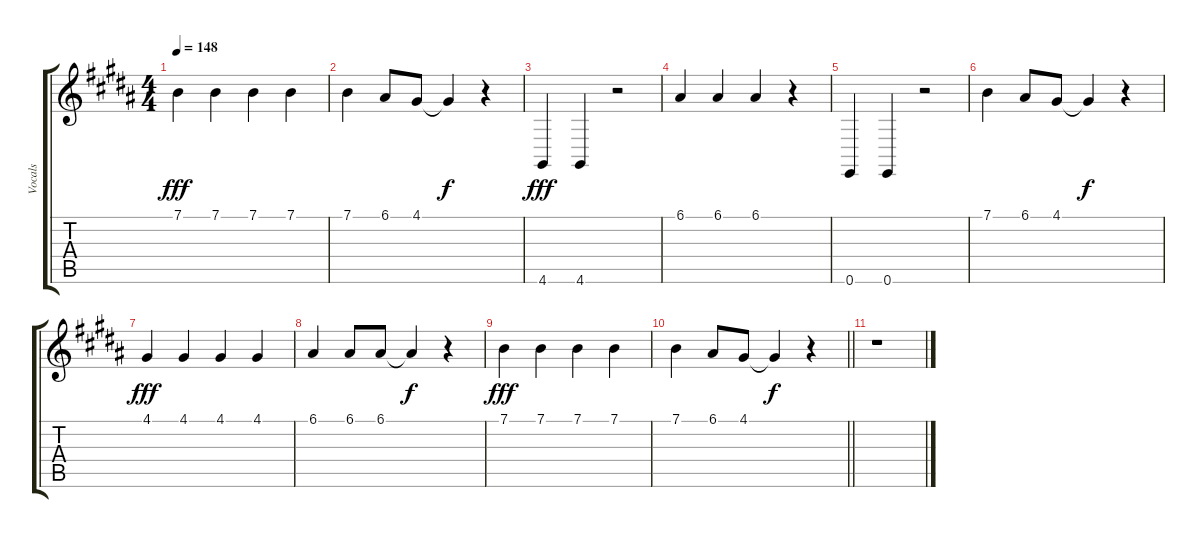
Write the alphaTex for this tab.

\track ("Vocals" "Vocals") {instrument lead6voice}
\staff {score tabs}
\tuning (E4 B3 G3 D3 A2 E2) {hide}
\ts (4 4)
\tempo 148
\clef g2
\ks b
7.1.4{dy fff} 7.1.4 7.1.4 7.1.4 |
7.1.4 6.1.8 4.1.8 4.1{t}.4{dy f} r.4 |
4.6.4{dy fff} 4.6.4 r.2 |
6.1.4 6.1.4 6.1.4 r.4 |
0.6.4 0.6.4 r.2 |
7.1.4 6.1.8 4.1.8 4.1{t}.4{dy f} r.4 |
4.1.4{dy fff} 4.1.4 4.1.4 4.1.4 |
6.1.4 6.1.8 6.1.8 6.1{t}.4{dy f} r.4 |
7.1.4{dy fff} 7.1.4 7.1.4 7.1.4 |
\barLineRight lightlight
7.1.4 6.1.8 4.1.8 4.1{t}.4{dy f} r.4 |
r.1
